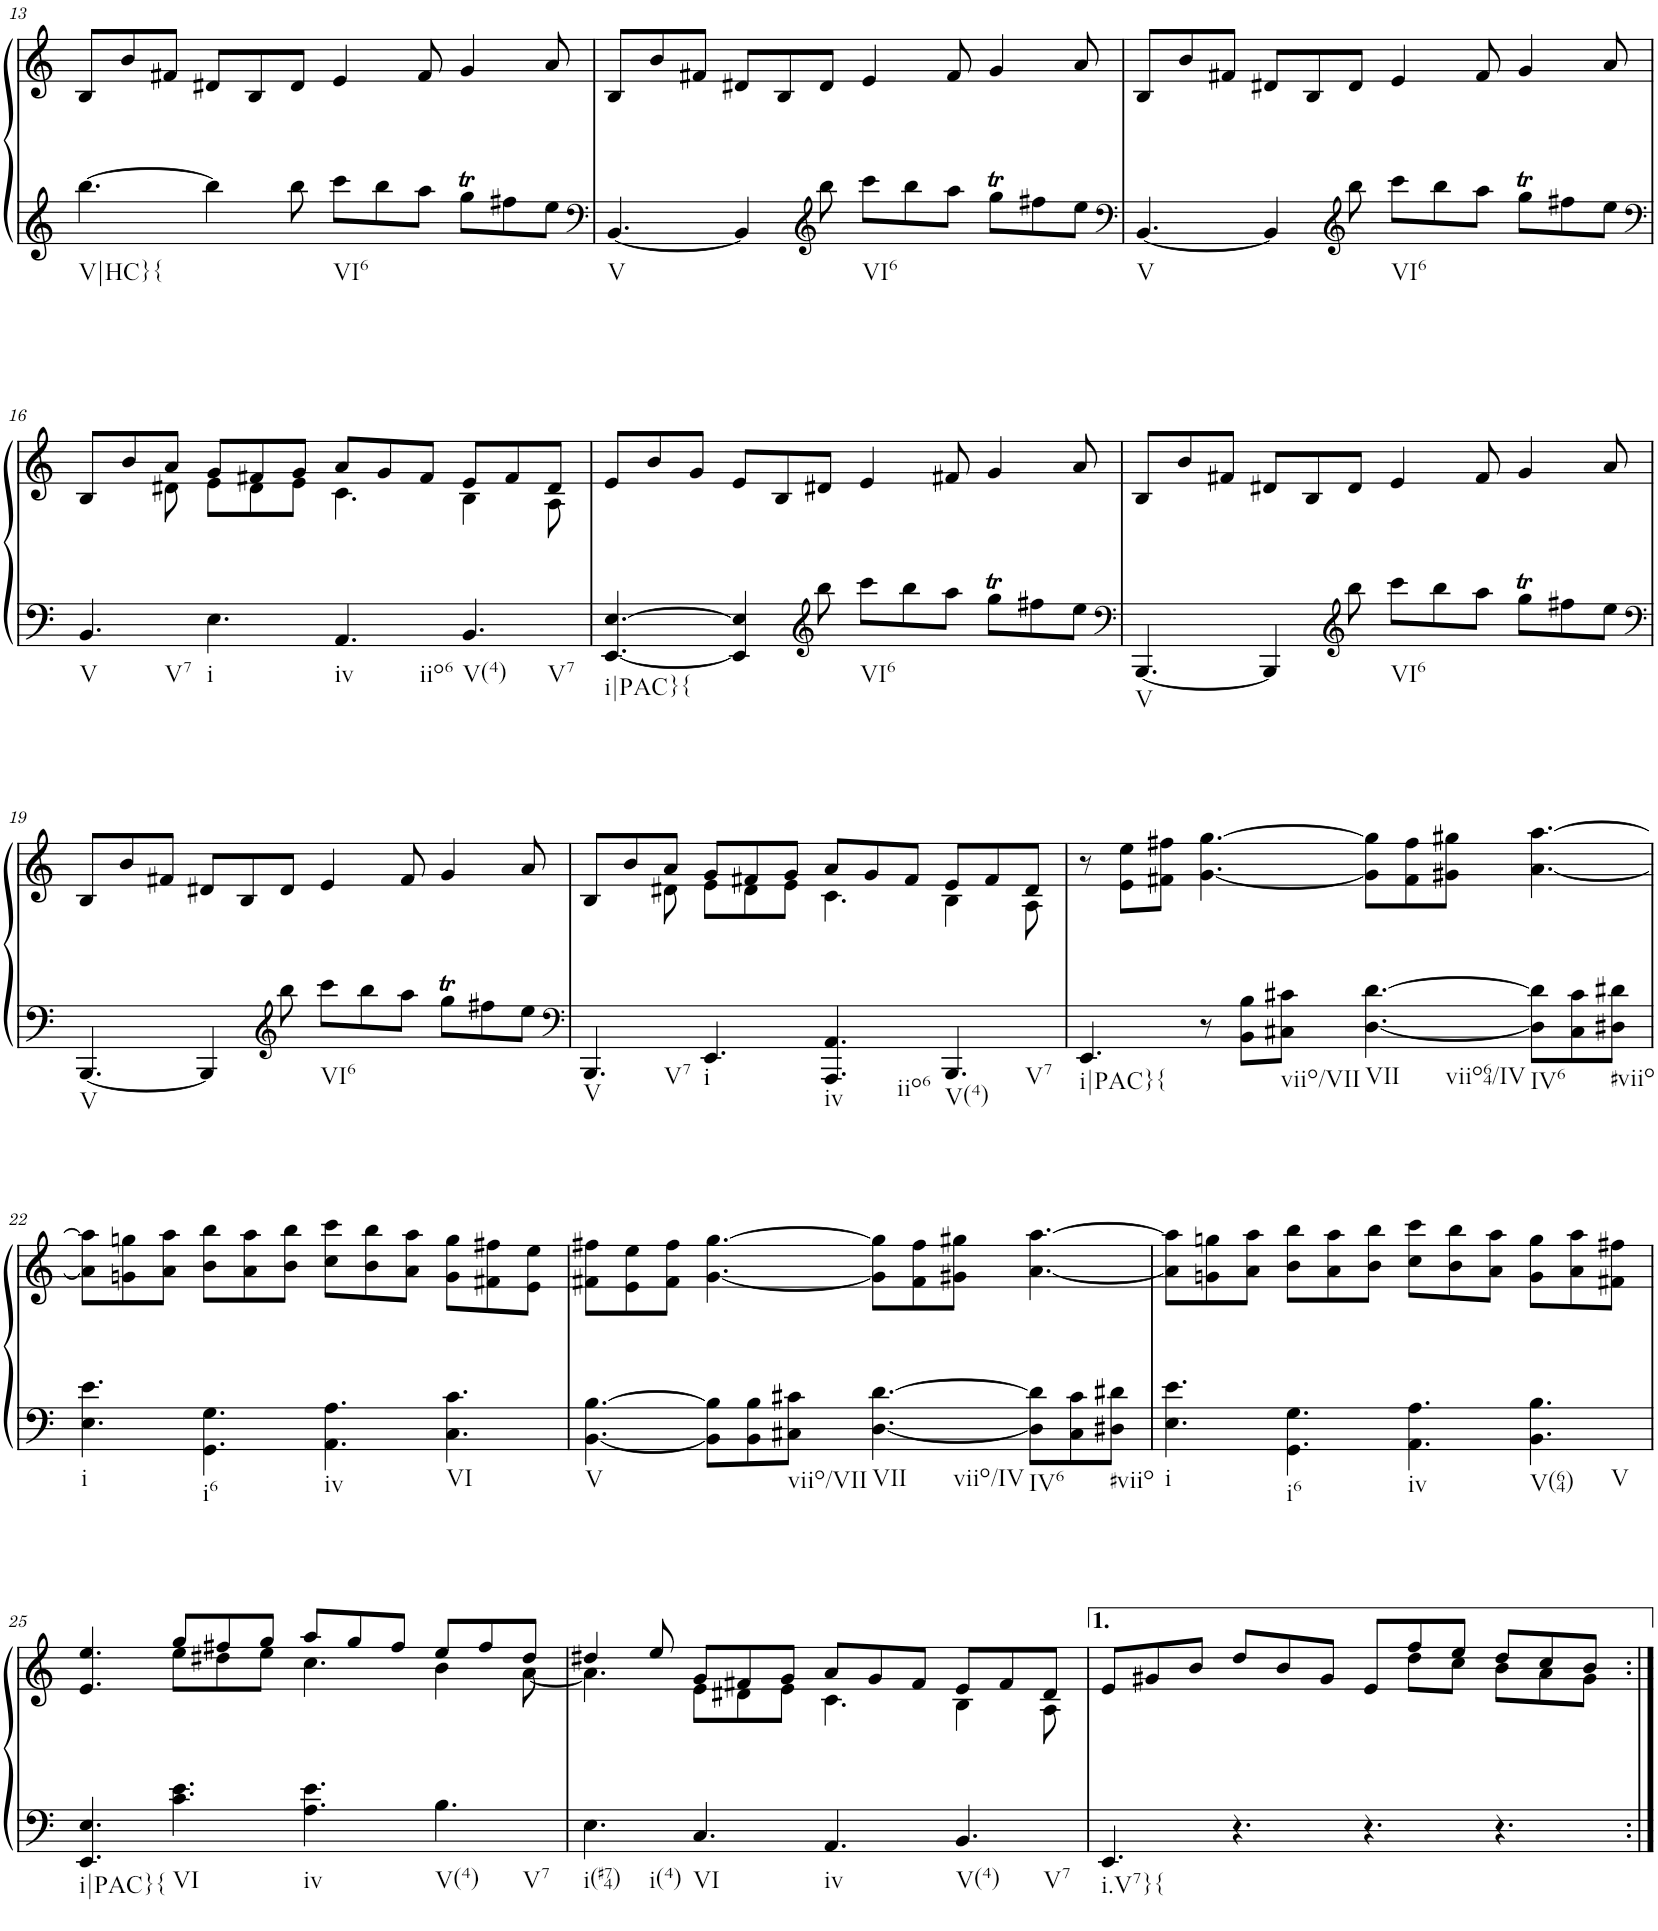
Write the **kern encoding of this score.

**kern	**kern
*part1	*part1
*staff2	*staff1
*I"Piano	*
*I'Pno.	*
!!LO:PB:g=z
*clefG2	*clefG2
*k[]	*k[]
*M12/8	*M12/8
=13	=13
!LO:TX:b:t=V|HC}{	!
[4.bb\	8B/L
.	8b/
.	8f#X/J
4bb\]	8d#X/L
.	8B/
8bb\	8d#/J
!LO:TX:b:t=VI6	!
8ccc\L	4e/
8bb\	.
8aa\J	8f#/
8ggT\L	4g/
8ff#X\	.
8ee\J	8a/
=14	=14
*clefF4	*
!LO:TX:b:t=V	!
[4.BB/	8B/L
.	8b/
.	8f#X/J
4BB/]	8d#X/L
.	8B/
*clefG2	*
8bb\	8d#/J
!LO:TX:b:t=VI6	!
8ccc\L	4e/
8bb\	.
8aa\J	8f#/
8ggT\L	4g/
8ff#X\	.
8ee\J	8a/
=15	=15
*clefF4	*
!LO:TX:b:t=V	!
[4.BB/	8B/L
.	8b/
.	8f#X/J
4BB/]	8d#X/L
.	8B/
*clefG2	*
8bb\	8d#/J
!LO:TX:b:t=VI6	!
8ccc\L	4e/
8bb\	.
8aa\J	8f#/
8ggT\L	4g/
8ff#X\	.
8ee\J	8a/
!!LO:LB:g=z
=16	=16
*clefF4	*
*	*^
!LO:TX:b:t=V	!	!
!LO:TX:b:t=V7	!	!
4.BB/	8B/L	4ryy
.	8b/	.
.	8a/J	8d#X\
!LO:TX:b:t=i	!	!
4.E\	8g/L	8e\L
.	8f#X/	8d#\
.	8g/J	8e\J
!LO:TX:b:t=iv	!	!
!LO:TX:b:t=iio6	!	!
4.AA/	8a/L	4.c\
.	8g/	.
.	8f#/J	.
!LO:TX:b:t=V(4)	!	!
!LO:TX:b:t=V7	!	!
4.BB/	8e/L	4B\
.	8f#/	.
.	8d#/J	8A\
=17	=17	=17
!LO:TX:b:t=i|PAC}{	!	!
*	*v	*v
[4.EE/ [4.E/	8e/L
.	8b/
.	8g/J
4EE/] 4E/]	8e/L
.	8B/
*clefG2	*
8bb\	8d#X/J
!LO:TX:b:t=VI6	!
8ccc\L	4e/
8bb\	.
8aa\J	8f#X/
8ggT\L	4g/
8ff#X\	.
8ee\J	8a/
=18	=18
*clefF4	*
!LO:TX:b:t=V	!
[4.BBB/	8B/L
.	8b/
.	8f#X/J
4BBB/]	8d#X/L
.	8B/
*clefG2	*
8bb\	8d#/J
!LO:TX:b:t=VI6	!
8ccc\L	4e/
8bb\	.
8aa\J	8f#/
8ggT\L	4g/
8ff#X\	.
8ee\J	8a/
!!LO:LB:g=z
=19	=19
*clefF4	*
!LO:TX:b:t=V	!
[4.BBB/	8B/L
.	8b/
.	8f#X/J
4BBB/]	8d#X/L
.	8B/
*clefG2	*
8bb\	8d#/J
!LO:TX:b:t=VI6	!
8ccc\L	4e/
8bb\	.
8aa\J	8f#/
8ggT\L	4g/
8ff#X\	.
8ee\J	8a/
=20	=20
*clefF4	*
*	*^
!LO:TX:b:t=V	!	!
!LO:TX:b:t=V7	!	!
4.BBB/	8B/L	4ryy
.	8b/	.
.	8a/J	8d#X\
!LO:TX:b:t=i	!	!
4.EE/	8g/L	8e\L
.	8f#X/	8d#\
.	8g/J	8e\J
!LO:TX:b:t=iv	!	!
!LO:TX:b:t=iio6	!	!
4.AAA/ 4.AA/	8a/L	4.c\
.	8g/	.
.	8f#/J	.
!LO:TX:b:t=V(4)	!	!
!LO:TX:b:t=V7	!	!
4.BBB/	8e/L	4B\
.	8f#/	.
.	8d#/J	8A\
=21	=21	=21
!LO:TX:b:t=i|PAC}{	!	!
*	*v	*v
4.EE/	8r
.	8e\ 8ee\L
.	8f#X\ 8ff#X\J
8r	[4.g\ [4.gg\
8BB\ 8B\L	.
!LO:TX:b:t=viio/VII	!
8C#X\ 8c#X\J	.
!LO:TX:b:t=VII	!
!LO:TX:b:t=viio64/IV	!
[4.D\ [4.d\	8g\] 8gg\]L
.	8f#\ 8ff#\
.	8g#X\ 8gg#X\J
!LO:TX:b:t=IV6	!
8D\] 8d\]L	[4.a\ [4.aa\
8C#\ 8c#\	.
!LO:TX:b:t=#viio	!
8D#X\ 8d#X\J	.
!!LO:LB:g=z
=22	=22
!LO:TX:b:t=i	!
4.E\ 4.e\	8a\] 8aa\]L
.	8gn\ 8ggn\
.	8a\ 8aa\J
!LO:TX:b:t=i6	!
4.GG\ 4.G\	8b\ 8bb\L
.	8a\ 8aa\
.	8b\ 8bb\J
!LO:TX:b:t=iv	!
4.AA\ 4.A\	8cc\ 8ccc\L
.	8b\ 8bb\
.	8a\ 8aa\J
!LO:TX:b:t=VI	!
4.C\ 4.c\	8g\ 8gg\L
.	8f#X\ 8ff#X\
.	8e\ 8ee\J
=23	=23
!LO:TX:b:t=V	!
[4.BB\ [4.B\	8f#X\ 8ff#X\L
.	8e\ 8ee\
.	8f#\ 8ff#\J
8BB\] 8B\]L	[4.g\ [4.gg\
8BB\ 8B\	.
!LO:TX:b:t=viio/VII	!
8C#X\ 8c#X\J	.
!LO:TX:b:t=VII	!
!LO:TX:b:t=viio/IV	!
[4.D\ [4.d\	8g\] 8gg\]L
.	8f#\ 8ff#\
.	8g#X\ 8gg#X\J
!LO:TX:b:t=IV6	!
8D\] 8d\]L	[4.a\ [4.aa\
8C#\ 8c#\	.
!LO:TX:b:t=#viio	!
8D#X\ 8d#X\J	.
=24	=24
!LO:TX:b:t=i	!
4.E\ 4.e\	8a\] 8aa\]L
.	8gn\ 8ggn\
.	8a\ 8aa\J
!LO:TX:b:t=i6	!
4.GG\ 4.G\	8b\ 8bb\L
.	8a\ 8aa\
.	8b\ 8bb\J
!LO:TX:b:t=iv	!
4.AA\ 4.A\	8cc\ 8ccc\L
.	8b\ 8bb\
.	8a\ 8aa\J
!LO:TX:b:t=V(64)	!
!LO:TX:b:t=V	!
4.BB\ 4.B\	8g\ 8gg\L
.	8a\ 8aa\
.	8f#X\ 8ff#X\J
!!LO:LB:g=z
=25	=25
*	*^
!LO:TX:b:t=i|PAC}{	!	!
4.EE/ 4.E/	4.e/ 4.ee/	4.ryy
!LO:TX:b:t=VI	!	!
4.c\ 4.e\	8gg/L	8ee\L
.	8ff#X/	8dd#X\
.	8gg/J	8ee\J
!LO:TX:b:t=iv	!	!
4.A\ 4.e\	8aa/L	4.cc\
.	8gg/	.
.	8ff#/J	.
!LO:TX:b:t=V(4)	!	!
!LO:TX:b:t=V7	!	!
4.B\	8ee/L	4b\
.	8ff#/	.
.	8dd#/J	[8a\
=26	=26	=26
!LO:TX:b:t=i(#74)	!	!
!LO:TX:b:t=i(4)	!	!
4.E\	4dd#X/	4.a\]
.	8ee/	.
!LO:TX:b:t=VI	!	!
4.C/	8g/L	8e\L
.	8f#X/	8d#X\
.	8g/J	8e\J
!LO:TX:b:t=iv	!	!
4.AA/	8a/L	4.c\
.	8g/	.
.	8f#/J	.
!LO:TX:b:t=V(4)	!	!
!LO:TX:b:t=V7	!	!
4.BB/	8e/L	4B\
.	8f#/	.
.	8d#/J	8A\
=27	=27	=27
!LO:TX:b:t=i.V7}{	!	!
4.EE/	8e/L	2..ryy
.	8g#X/	.
.	8b/J	.
4.r	8dd/L	.
.	8b/	.
.	8g#/J	.
4.r	8e/L	.
.	8ff/	8dd\L
.	8ee/J	8cc\J
4.r	8dd/L	8b\L
.	8cc/	8a\
.	8b/J	8g#\J
*	*v	*v
=:|!	=:|!
*-	*-
